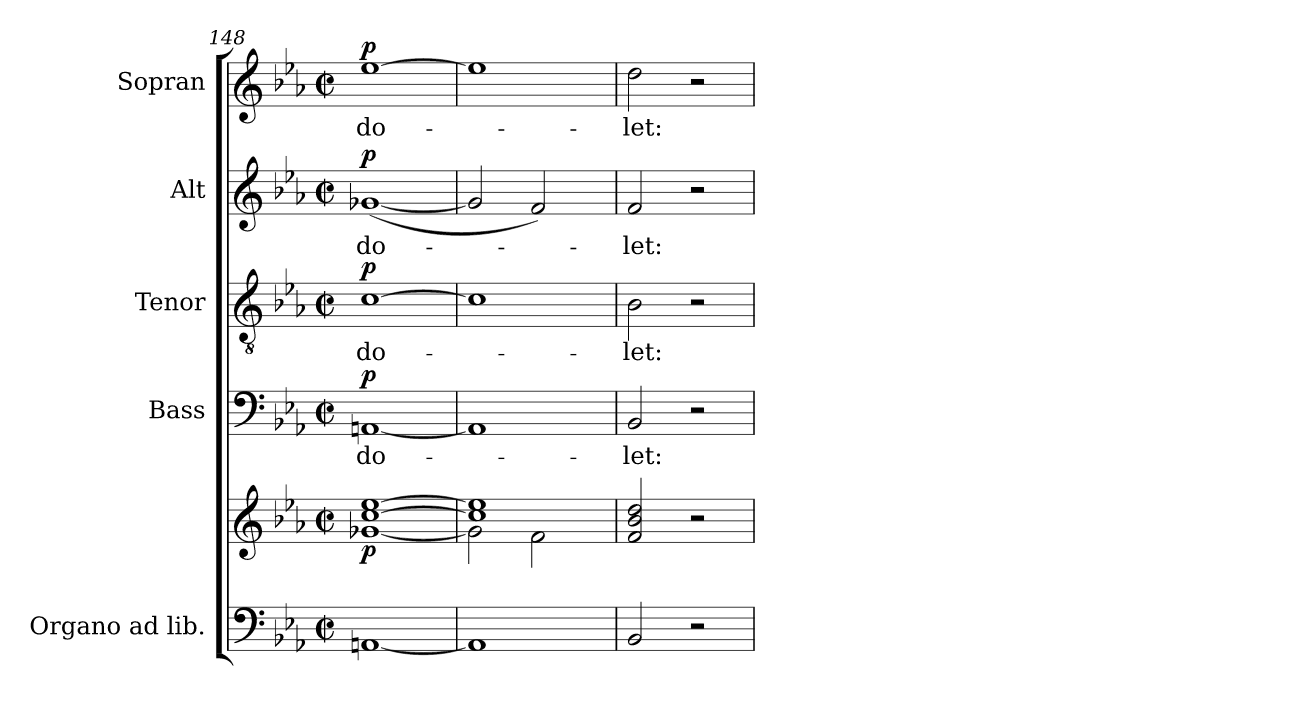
**kern	**kern	**dynam	**kern	**text	**dynam	**kern	**text	**dynam	**kern	**text	**dynam	**kern	**text	**dynam
*part5	*part5	*part5	*part4	*part4	*part4	*part3	*part3	*part3	*part2	*part2	*part2	*part1	*part1	*part1
*staff6	*staff5	*staff5/6	*staff4	*staff4	*staff4	*staff3	*staff3	*staff3	*staff2	*staff2	*staff2	*staff1	*staff1	*staff1
*I"Organo ad lib.	*	*	*I"Bass	*	*	*I"Tenor	*	*	*I"Alt	*	*	*I"Sopran	*	*
*	*	*	*I'B.	*	*	*I'T.	*	*	*I'A.	*	*	*I'S.	*	*
*clefF4	*clefG2	*	*clefF4	*	*	*clefGv2	*	*	*clefG2	*	*	*clefG2	*	*
*k[b-e-a-]	*k[b-e-a-]	*	*k[b-e-a-]	*	*	*k[b-e-a-]	*	*	*k[b-e-a-]	*	*	*k[b-e-a-]	*	*
*E-:	*E-:	*	*E-:	*	*	*E-:	*	*	*E-:	*	*	*E-:	*	*
*M2/2	*M2/2	*	*M2/2	*	*	*M2/2	*	*	*M2/2	*	*	*M2/2	*	*
*met(c|)	*met(c|)	*	*met(c|)	*	*	*met(c|)	*	*	*met(c|)	*	*	*met(c|)	*	*
=148	=148	=148	=148	=148	=148	=148	=148	=148	=148	=148	=148	=148	=148	=148
*	*^	*	*	*	*	*	*	*	*	*	*	*	*	*
!	!	!	!LO:DY:b	!	!LO:LY:b	!LO:DY:a	!	!LO:LY:b	!LO:DY:a	!	!LO:LY:b	!LO:DY:a	!	!LO:LY:b	!LO:DY:a
[1AAn	[>1cc [>1ee-	[<1g-X	p	[1AAn	do-	p	[1c	do-	p	(<[1g-X	do-	p	[1ee-	do-	p
=149	=149	=149	=149	=149	=149	=149	=149	=149	=149	=149	=149	=149	=149	=149	=149
1AA]	1cc] 1ee-]	2g-\]	.	1AA]	.	.	1c]	.	.	2g-/]	.	.	1ee-]	.	.
.	.	2f\	.	.	.	.	.	.	.	2f/)	.	.	.	.	.
!!LO:LB:g=z
=150	=150	=150	=150	=150	=150	=150	=150	=150	=150	=150	=150	=150	=150	=150	=150
!	!	!	!	!	!LO:LY:b	!	!	!LO:LY:b	!	!	!LO:LY:b	!	!	!LO:LY:b	!
*	*v	*v	*	*	*	*	*	*	*	*	*	*	*	*	*
2BB-/	2f/ 2b-/ 2dd/	.	2BB-/	-let:	.	2B-\	-let:	.	2f/	-let:	.	2dd\	-let:	.
2r	2r	.	2r	.	.	2r	.	.	2r	.	.	2r	.	.
=	=	=	=	=	=	=	=	=	=	=	=	=	=	=
*-	*-	*-	*-	*-	*-	*-	*-	*-	*-	*-	*-	*-	*-	*-
